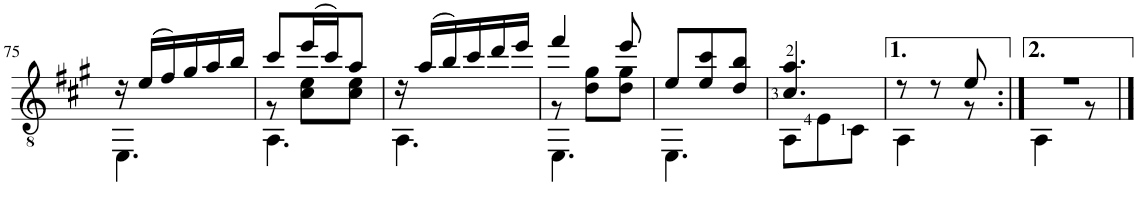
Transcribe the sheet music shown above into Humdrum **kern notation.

**kern
*part1
*staff1
*I"Guitar
*I'Guit.
!!LO:PB:g=z
*clefGv2
*k[f#c#g#]
*M3/8
=75
*^
16r	4.EE\
(16e/LL	.
16f#/)	.
16g#/	.
16a/	.
16b/JJ	.
=76	=76
*	*^
8cc#/L	8r	4.AA\
(16ee/L	8c#\ 8e\L	.
16cc#/J)	.	.
8a/J	8c#\ 8e\J	.
*	*v	*v
=77	=77
16r	4.AA\
(16a/LL	.
16b/)	.
16cc#/	.
16dd/	.
16ee/JJ	.
=78	=78
*	*^
4ff#/	8r	4.EE\
.	8d\ 8g#\L	.
8ee/	8d\ 8g#\J	.
*	*v	*v
=79	=79
8e/L	4.EE\
8e/ 8cc#/	.
8d/ 8b/J	.
=80	=80
4.c#/ 4.a/	8AA\L
.	8E\
.	8C#\J
=81	=81
8r	4AA\
8r	.
8e/	8r
=82:|!	=82:|!
4.r	4AA\
.	8r
*v	*v
==
*-
